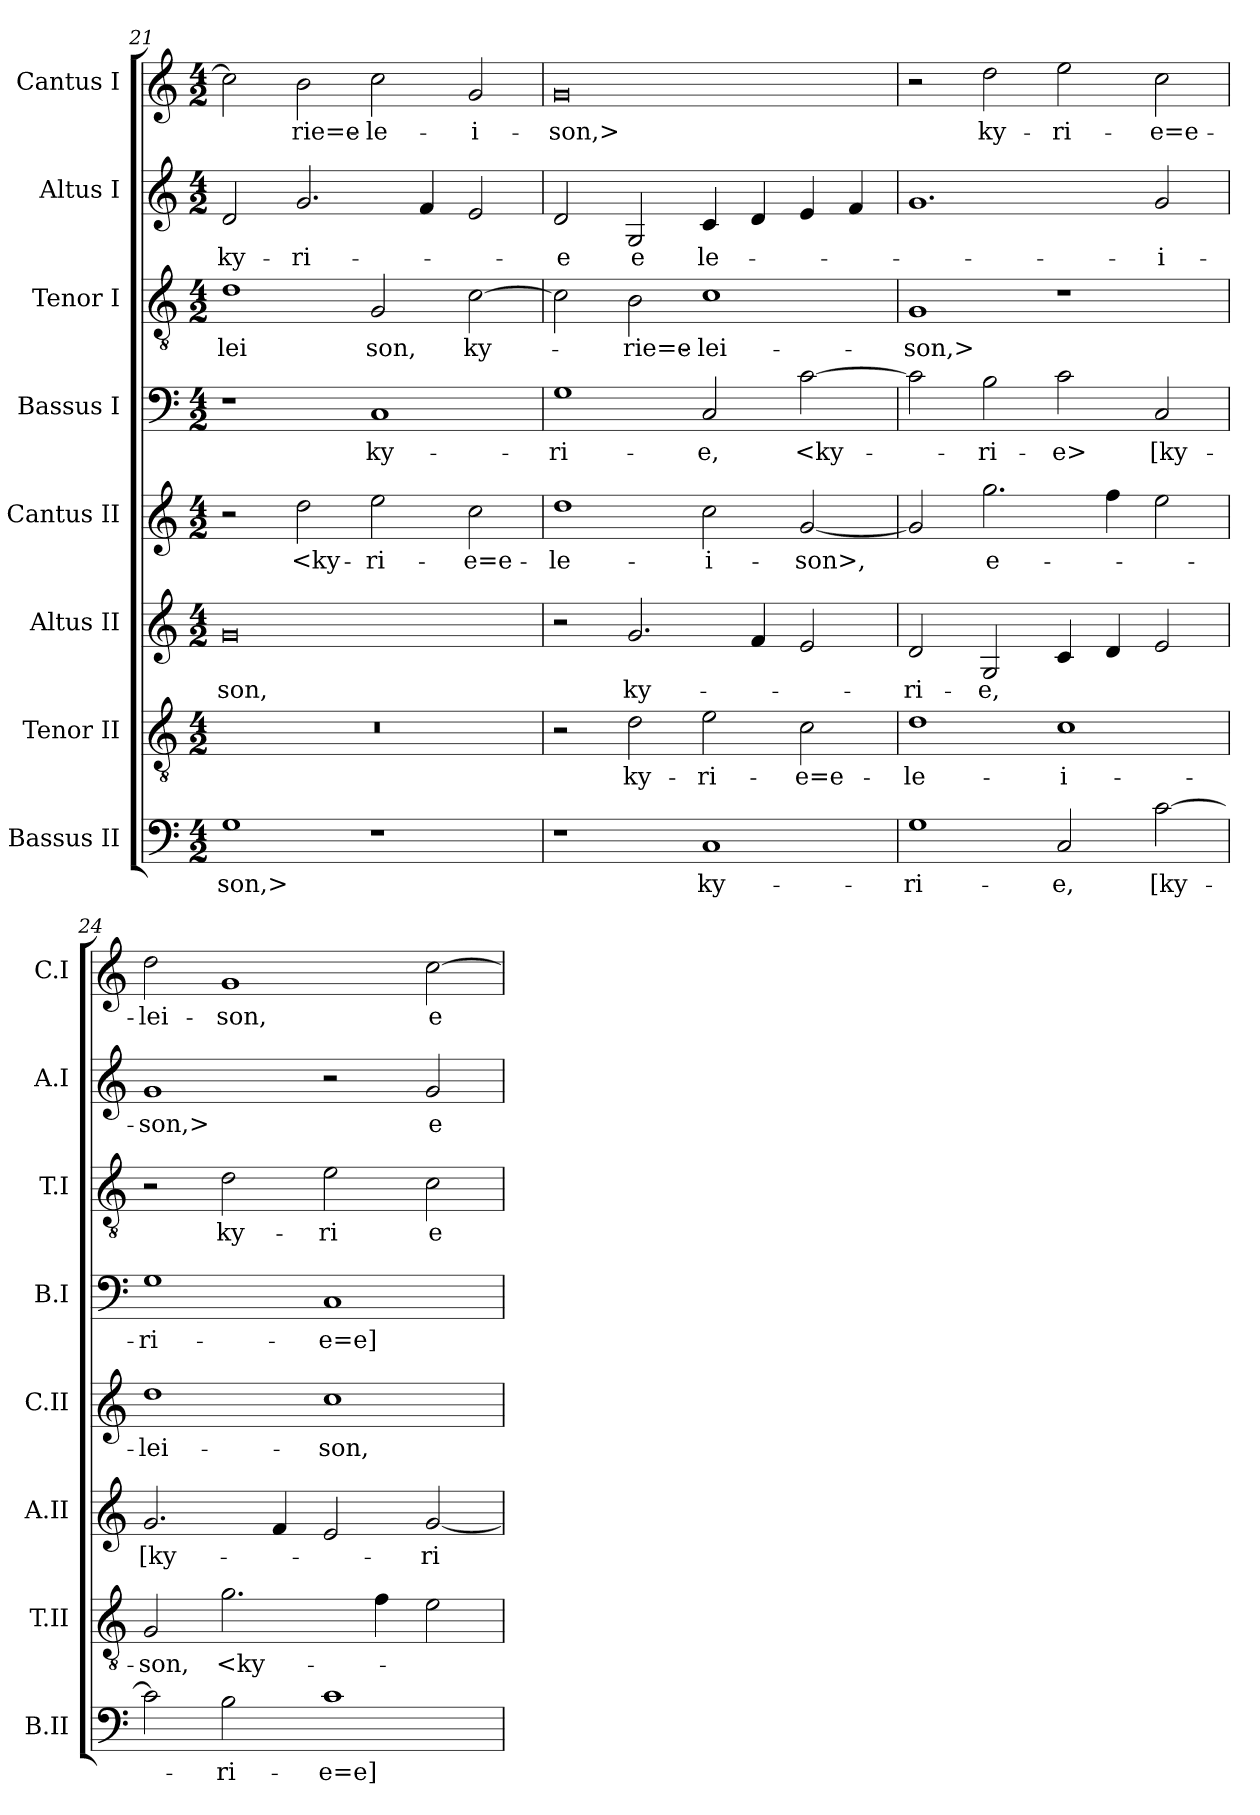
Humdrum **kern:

**kern	**text	**kern	**text	**kern	**text	**kern	**text	**kern	**text	**kern	**text	**kern	**text	**kern	**text
*part8	*part8	*part7	*part7	*part6	*part6	*part5	*part5	*part4	*part4	*part3	*part3	*part2	*part2	*part1	*part1
*staff8	*staff8	*staff7	*staff7	*staff6	*staff6	*staff5	*staff5	*staff4	*staff4	*staff3	*staff3	*staff2	*staff2	*staff1	*staff1
*I"Bassus II	*	*I"Tenor II	*	*I"Altus II	*	*I"Cantus II	*	*I"Bassus I	*	*I"Tenor I	*	*I"Altus I	*	*I"Cantus I	*
*I'B.II	*	*I'T.II	*	*I'A.II	*	*I'C.II	*	*I'B.I	*	*I'T.I	*	*I'A.I	*	*I'C.I	*
*clefF4	*	*clefGv2	*	*clefG2	*	*clefG2	*	*clefF4	*	*clefGv2	*	*clefG2	*	*clefG2	*
*	*	*ITrd7c12	*	*	*	*	*	*	*	*ITrd7c12	*	*	*	*	*
*k[]	*	*k[]	*	*k[]	*	*k[]	*	*k[]	*	*k[]	*	*k[]	*	*k[]	*
*C:	*	*C:	*	*C:	*	*C:	*	*C:	*	*C:	*	*C:	*	*C:	*
*M4/2	*	*M4/2	*	*M4/2	*	*M4/2	*	*M4/2	*	*M4/2	*	*M4/2	*	*M4/2	*
=21	=21	=21	=21	=21	=21	=21	=21	=21	=21	=21	=21	=21	=21	=21	=21
1G\	-son,>	0r	.	0g/	-son,	2r	.	1r	.	1D\	-lei	2d/	ky-	2cc\]	.
.	.	.	.	.	.	2dd\	<ky-	.	.	.	.	2.g/	-ri-	2b\	-rie=e-
1r	.	.	.	.	.	2ee\	-ri-	1C/	ky-	2GG/	son,	.	.	2cc\	-le-
.	.	.	.	.	.	.	.	.	.	.	.	4f/	.	.	.
.	.	.	.	.	.	2cc\	-e=e-	.	.	[2C\	ky-	2e/	.	2g/	-i-
=22	=22	=22	=22	=22	=22	=22	=22	=22	=22	=22	=22	=22	=22	=22	=22
1r	.	2r	.	2r	.	1dd\	-le-	1G\	-ri-	2C\]	.	2d/	-e	0g/	-son,>
.	.	2D\	ky-	2.g/	ky-	.	.	.	.	2BB\	-rie=e-	2G/	e	.	.
1C/	ky-	2E\	-ri-	.	.	2cc\	-i-	2C/	-e,	1C\	-lei-	4c/	le-	.	.
.	.	.	.	4f/	.	.	.	.	.	.	.	4d/	.	.	.
.	.	2C\	-e=e-	2e/	.	[2g/	-son>,	[2c\	<ky-	.	.	4e/	.	.	.
.	.	.	.	.	.	.	.	.	.	.	.	4f/	.	.	.
=23	=23	=23	=23	=23	=23	=23	=23	=23	=23	=23	=23	=23	=23	=23	=23
1G\	-ri-	1D\	-le-	2d/	-ri-	2g/]	.	2c\]	.	1GG/	-son,>	1.g/	.	2r	.
.	.	.	.	2G/	-e,	2.gg\	e-	2B\	-ri-	.	.	.	.	2dd\	ky-
2C/	-e,	1C\	-i-	4c/	.	.	.	2c\	-e>	1r	.	.	.	2ee\	-ri-
.	.	.	.	4d/	.	4ff\	.	.	.	.	.	.	.	.	.
[2c\	[ky-	.	.	2e/	.	2ee\	.	2C/	[ky-	.	.	2g/	-i-	2cc\	-e=e-
=24	=24	=24	=24	=24	=24	=24	=24	=24	=24	=24	=24	=24	=24	=24	=24
2c\]	.	2GG/	son,	2.g/	[ky-	1dd\	-lei-	1G\	-ri-	2r	.	1g/	-son,>	2dd\	-lei-
2B\	-ri-	2.G\	<ky-	.	.	.	.	.	.	2D\	ky-	.	.	1g/	-son,
.	.	.	.	4f/	.	.	.	.	.	.	.	.	.	.	.
1c\	-e=e]-	.	.	2e/	.	1cc\	-son,	1C/	-e=e]-	2E\	-ri	2r	.	.	.
.	.	4F\	.	.	.	.	.	.	.	.	.	.	.	.	.
.	.	2E\	.	[2g/	-ri-	.	.	.	.	2C\	e	2g/	e-	[2cc\	e-
=	=	=	=	=	=	=	=	=	=	=	=	=	=	=	=
*-	*-	*-	*-	*-	*-	*-	*-	*-	*-	*-	*-	*-	*-	*-	*-
